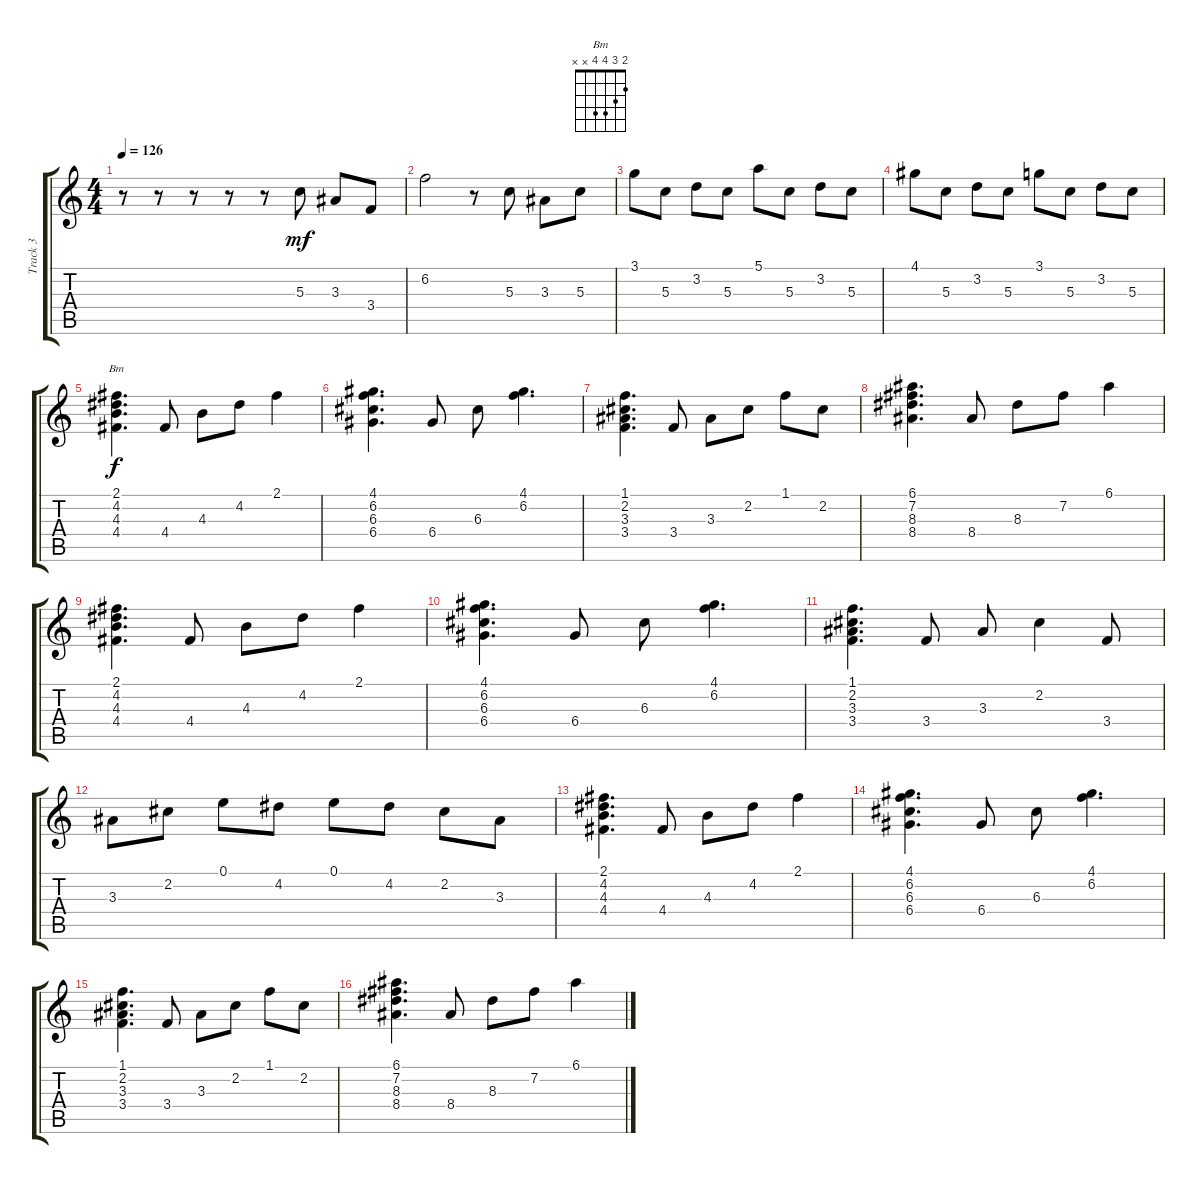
\track ("Track 3" "Track 3") {instrument acousticguitarsteel}
\staff {score tabs}
\tuning (E4 B3 G3 D3 A2 E2) {hide}
\chord ("Bm" 2 3 4 4 x x)
\ts (4 4)
\tempo 126
\clef g2
\ks c
r.8{dy mf} r.8 r.8 r.8 r.8 5.3.8 3.3.8 3.4.8 |
6.2.2 r.8 5.3.8 3.3.8 5.3.8 |
3.1.8 5.3.8 3.2.8 5.3.8 5.1.8 5.3.8 3.2.8 5.3.8 |
4.1.8 5.3.8 3.2.8 5.3.8 3.1.8 5.3.8 3.2.8 5.3.8 |
(2.1 4.2 4.3 4.4).4{d ch "Bm" dy f} 4.4.8 4.3.8 4.2.8 2.1.4 |
(4.1 6.2 6.3 6.4).4{d} 6.4.8 6.3.8 (4.1 6.2).4{d} |
(1.1 2.2 3.3 3.4).4{d} 3.4.8 3.3.8 2.2.8 1.1.8 2.2.8 |
(6.1 7.2 8.3 8.4).4{d} 8.4.8 8.3.8 7.2.8 6.1.4 |
(2.1 4.2 4.3 4.4).4{d} 4.4.8 4.3.8 4.2.8 2.1.4 |
(4.1 6.2 6.3 6.4).4{d} 6.4.8 6.3.8 (4.1 6.2).4{d} |
(1.1 2.2 3.3 3.4).4{d} 3.4.8 3.3.8 2.2.4 3.4.8 |
3.3.8 2.2.8 0.1.8 4.2.8 0.1.8 4.2.8 2.2.8 3.3.8 |
(2.1 4.2 4.3 4.4).4{d} 4.4.8 4.3.8 4.2.8 2.1.4 |
(4.1 6.2 6.3 6.4).4{d} 6.4.8 6.3.8 (4.1 6.2).4{d} |
(1.1 2.2 3.3 3.4).4{d} 3.4.8 3.3.8 2.2.8 1.1.8 2.2.8 |
(6.1 7.2 8.3 8.4).4{d} 8.4.8 8.3.8 7.2.8 6.1.4
